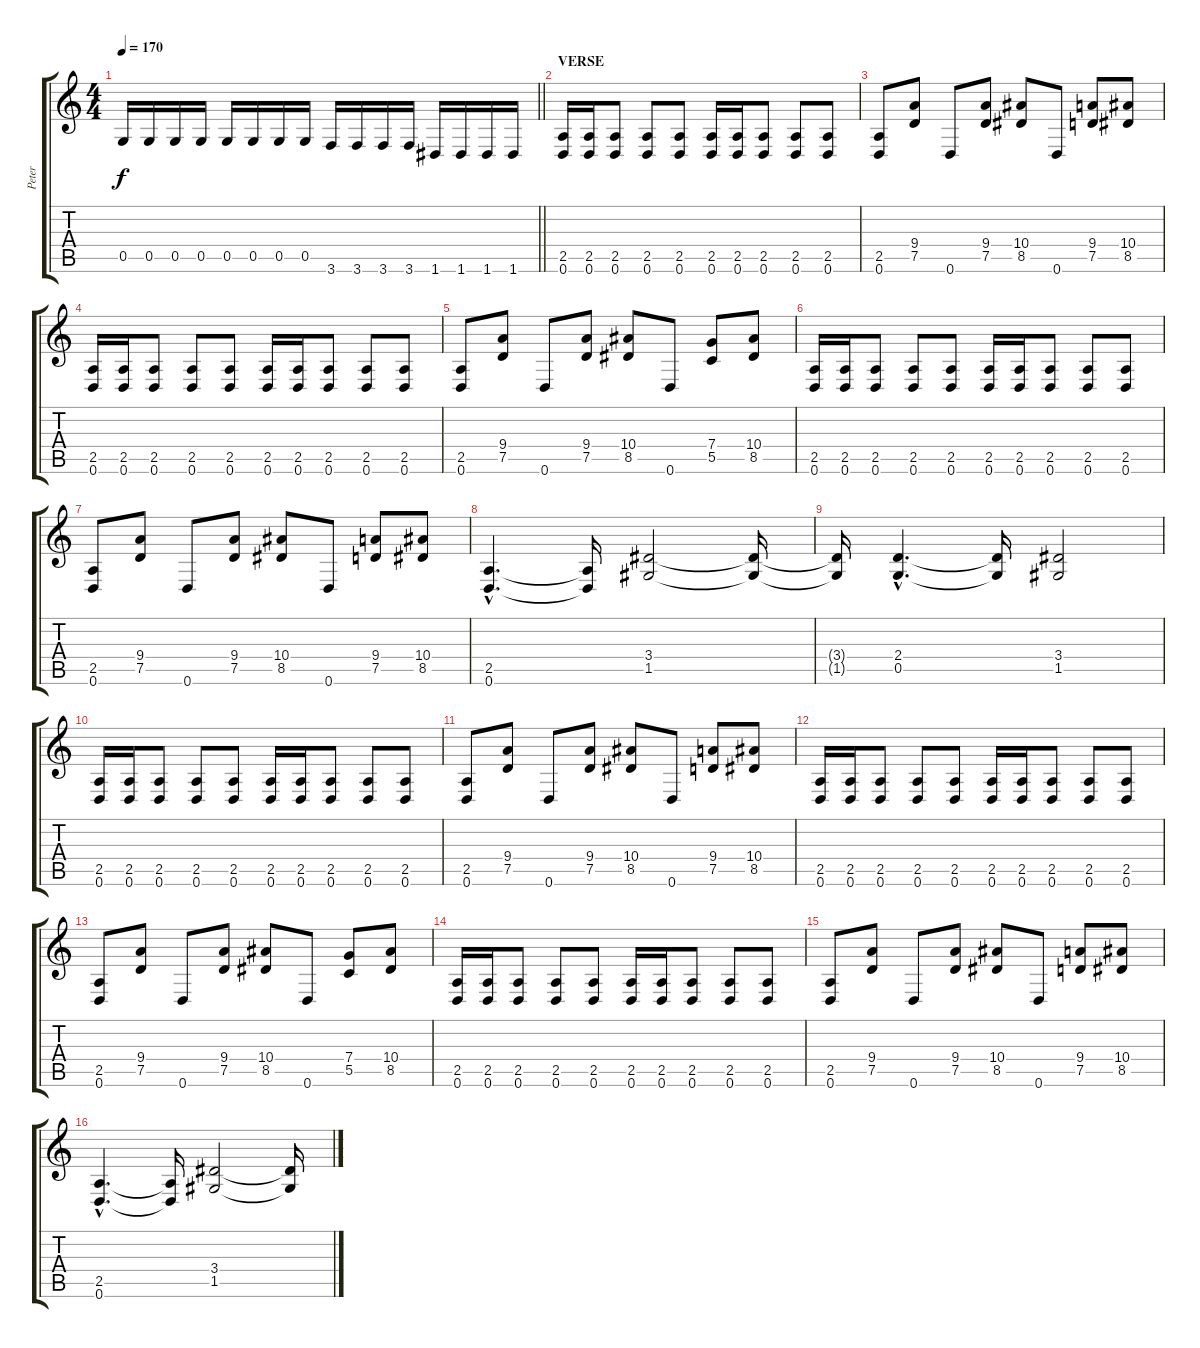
\track ("Peter" "Peter") {instrument electricguitarclean}
\staff {score tabs}
\tuning (D4 A3 F3 C3 G2 D2) {hide}
\ts (4 4)
\tempo 170
\clef g2
\barLineRight lightlight
\ks c
0.5.16{dy f} 0.5.16 0.5.16 0.5.16 0.5.16 0.5.16 0.5.16 0.5.16 3.6.16 3.6.16 3.6.16 3.6.16 1.6.16 1.6.16 1.6.16 1.6.16 |
\section ("" "VERSE")
(2.5 0.6).16 (2.5 0.6).16 (2.5 0.6).8 (2.5 0.6).8 (2.5 0.6).8 (2.5 0.6).16 (2.5 0.6).16 (2.5 0.6).8 (2.5 0.6).8 (2.5 0.6).8 |
(2.5 0.6).8 (9.4 7.5).8 0.6.8 (9.4 7.5).8 (10.4 8.5).8 0.6.8 (9.4 7.5).8 (10.4 8.5).8 |
(2.5 0.6).16 (2.5 0.6).16 (2.5 0.6).8 (2.5 0.6).8 (2.5 0.6).8 (2.5 0.6).16 (2.5 0.6).16 (2.5 0.6).8 (2.5 0.6).8 (2.5 0.6).8 |
(2.5 0.6).8 (9.4 7.5).8 0.6.8 (9.4 7.5).8 (10.4 8.5).8 0.6.8 (7.4 5.5).8 (10.4 8.5).8 |
(2.5 0.6).16 (2.5 0.6).16 (2.5 0.6).8 (2.5 0.6).8 (2.5 0.6).8 (2.5 0.6).16 (2.5 0.6).16 (2.5 0.6).8 (2.5 0.6).8 (2.5 0.6).8 |
(2.5 0.6).8 (9.4 7.5).8 0.6.8 (9.4 7.5).8 (10.4 8.5).8 0.6.8 (9.4 7.5).8 (10.4 8.5).8 |
(2.5{hac} 0.6{hac}).4{d} (2.5{t} 0.6{t}).16 (3.4 1.5).2 (3.4{t} 1.5{t}).16 |
(3.4{t} 1.5{t}).16 (2.4{hac} 0.5{hac}).4{d} (2.4{t} 0.5{t}).16 (3.4 1.5).2 |
(2.5 0.6).16 (2.5 0.6).16 (2.5 0.6).8 (2.5 0.6).8 (2.5 0.6).8 (2.5 0.6).16 (2.5 0.6).16 (2.5 0.6).8 (2.5 0.6).8 (2.5 0.6).8 |
(2.5 0.6).8 (9.4 7.5).8 0.6.8 (9.4 7.5).8 (10.4 8.5).8 0.6.8 (9.4 7.5).8 (10.4 8.5).8 |
(2.5 0.6).16 (2.5 0.6).16 (2.5 0.6).8 (2.5 0.6).8 (2.5 0.6).8 (2.5 0.6).16 (2.5 0.6).16 (2.5 0.6).8 (2.5 0.6).8 (2.5 0.6).8 |
(2.5 0.6).8 (9.4 7.5).8 0.6.8 (9.4 7.5).8 (10.4 8.5).8 0.6.8 (7.4 5.5).8 (10.4 8.5).8 |
(2.5 0.6).16 (2.5 0.6).16 (2.5 0.6).8 (2.5 0.6).8 (2.5 0.6).8 (2.5 0.6).16 (2.5 0.6).16 (2.5 0.6).8 (2.5 0.6).8 (2.5 0.6).8 |
(2.5 0.6).8 (9.4 7.5).8 0.6.8 (9.4 7.5).8 (10.4 8.5).8 0.6.8 (9.4 7.5).8 (10.4 8.5).8 |
(2.5{hac} 0.6{hac}).4{d} (2.5{t} 0.6{t}).16 (3.4 1.5).2 (3.4{t} 1.5{t}).16
